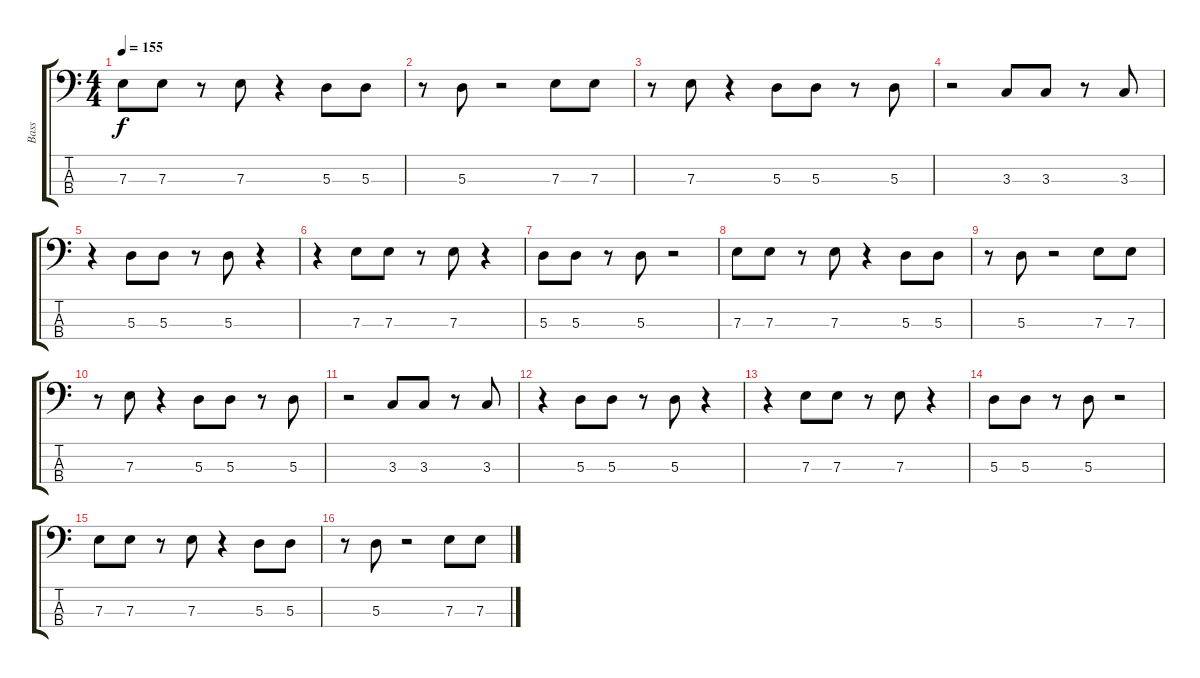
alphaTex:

\track ("Bass" "Bass") {instrument electricbassfinger}
\staff {score tabs}
\tuning (G2 D2 A1 E1) {hide}
\ts (4 4)
\tempo 155
\clef f4
\ks c
7.3.8{dy f instrument electricbassfinger} 7.3.8 r.8 7.3.8 r.4 5.3.8 5.3.8 |
r.8 5.3.8 r.2 7.3.8 7.3.8 |
r.8 7.3.8 r.4 5.3.8 5.3.8 r.8 5.3.8 |
r.2 3.3.8 3.3.8 r.8 3.3.8 |
r.4 5.3.8 5.3.8 r.8 5.3.8 r.4 |
r.4 7.3.8 7.3.8 r.8 7.3.8 r.4 |
5.3.8 5.3.8 r.8 5.3.8 r.2 |
7.3.8 7.3.8 r.8 7.3.8 r.4 5.3.8 5.3.8 |
r.8 5.3.8 r.2 7.3.8 7.3.8 |
r.8 7.3.8 r.4 5.3.8 5.3.8 r.8 5.3.8 |
r.2 3.3.8 3.3.8 r.8 3.3.8 |
r.4 5.3.8 5.3.8 r.8 5.3.8 r.4 |
r.4 7.3.8 7.3.8 r.8 7.3.8 r.4 |
5.3.8 5.3.8 r.8 5.3.8 r.2 |
7.3.8 7.3.8 r.8 7.3.8 r.4 5.3.8 5.3.8 |
r.8 5.3.8 r.2 7.3.8 7.3.8
